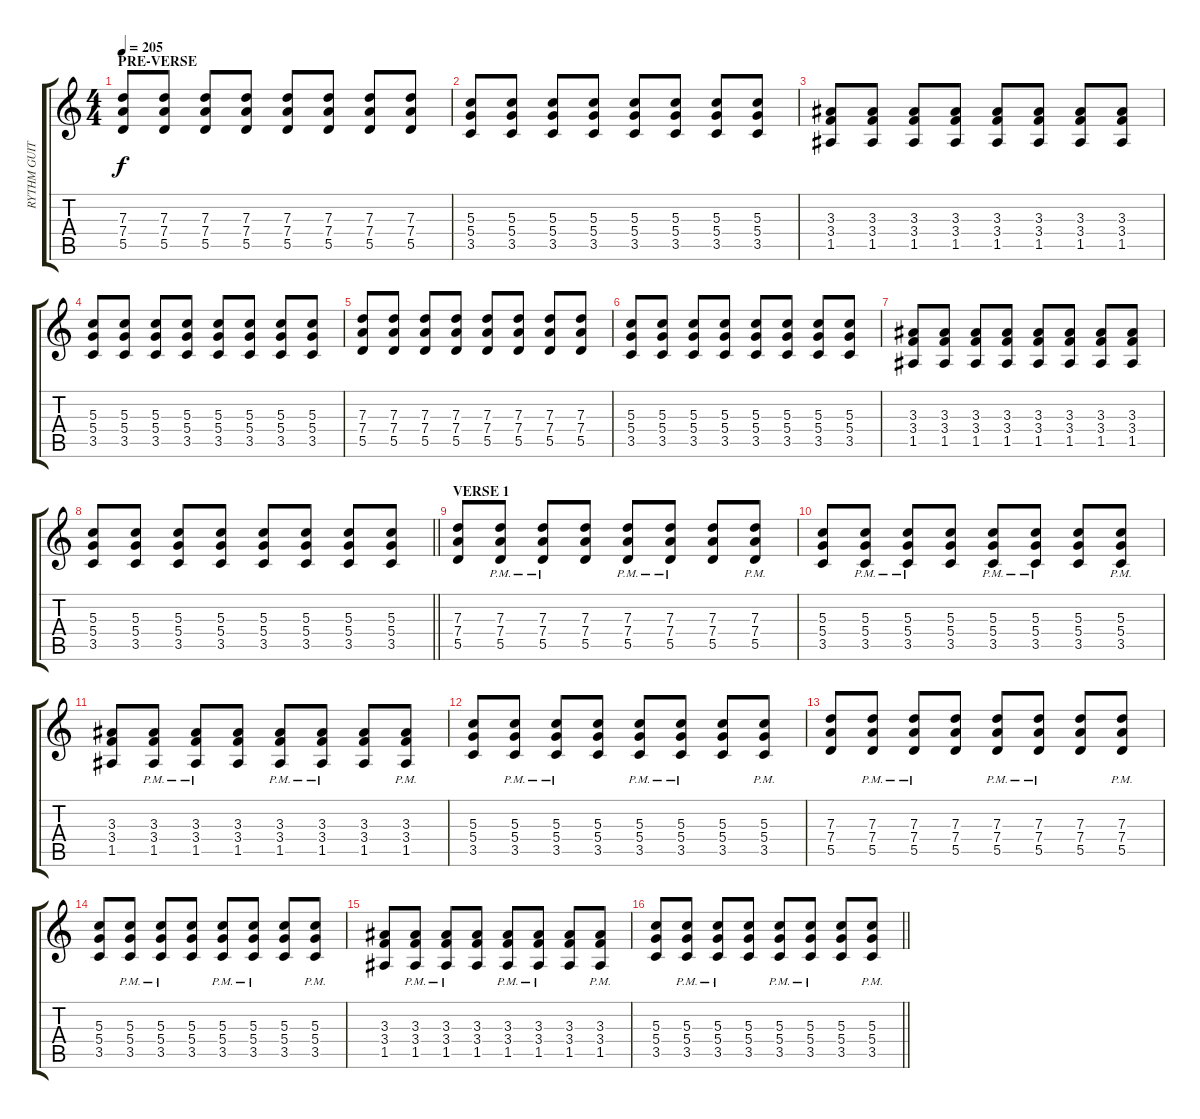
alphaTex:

\track ("RYTHM GUITAR" "RYTHM GUIT") {instrument overdrivenguitar}
\staff {score tabs}
\tuning (E4 B3 G3 D3 A2 E2) {hide}
\ts (4 4)
\section ("" "PRE-VERSE")
\tempo 205
\clef g2
\ks c
(7.3 7.4 5.5).8{dy f} (7.3 7.4 5.5).8 (7.3 7.4 5.5).8 (7.3 7.4 5.5).8 (7.3 7.4 5.5).8 (7.3 7.4 5.5).8 (7.3 7.4 5.5).8 (7.3 7.4 5.5).8 |
(5.3 5.4 3.5).8 (5.3 5.4 3.5).8 (5.3 5.4 3.5).8 (5.3 5.4 3.5).8 (5.3 5.4 3.5).8 (5.3 5.4 3.5).8 (5.3 5.4 3.5).8 (5.3 5.4 3.5).8 |
(3.3 3.4 1.5).8 (3.3 3.4 1.5).8 (3.3 3.4 1.5).8 (3.3 3.4 1.5).8 (3.3 3.4 1.5).8 (3.3 3.4 1.5).8 (3.3 3.4 1.5).8 (3.3 3.4 1.5).8 |
(5.3 5.4 3.5).8 (5.3 5.4 3.5).8 (5.3 5.4 3.5).8 (5.3 5.4 3.5).8 (5.3 5.4 3.5).8 (5.3 5.4 3.5).8 (5.3 5.4 3.5).8 (5.3 5.4 3.5).8 |
(7.3 7.4 5.5).8 (7.3 7.4 5.5).8 (7.3 7.4 5.5).8 (7.3 7.4 5.5).8 (7.3 7.4 5.5).8 (7.3 7.4 5.5).8 (7.3 7.4 5.5).8 (7.3 7.4 5.5).8 |
(5.3 5.4 3.5).8 (5.3 5.4 3.5).8 (5.3 5.4 3.5).8 (5.3 5.4 3.5).8 (5.3 5.4 3.5).8 (5.3 5.4 3.5).8 (5.3 5.4 3.5).8 (5.3 5.4 3.5).8 |
(3.3 3.4 1.5).8 (3.3 3.4 1.5).8 (3.3 3.4 1.5).8 (3.3 3.4 1.5).8 (3.3 3.4 1.5).8 (3.3 3.4 1.5).8 (3.3 3.4 1.5).8 (3.3 3.4 1.5).8 |
\barLineRight lightlight
(5.3 5.4 3.5).8 (5.3 5.4 3.5).8 (5.3 5.4 3.5).8 (5.3 5.4 3.5).8 (5.3 5.4 3.5).8 (5.3 5.4 3.5).8 (5.3 5.4 3.5).8 (5.3 5.4 3.5).8 |
\section ("" "VERSE 1")
(7.3 7.4 5.5).8 (7.3{pm} 7.4{pm} 5.5{pm}).8 (7.3{pm} 7.4{pm} 5.5{pm}).8 (7.3 7.4 5.5).8 (7.3{pm} 7.4{pm} 5.5{pm}).8 (7.3{pm} 7.4{pm} 5.5{pm}).8 (7.3 7.4 5.5).8 (7.3{pm} 7.4{pm} 5.5{pm}).8 |
(5.3 5.4 3.5).8 (5.3{pm} 5.4{pm} 3.5{pm}).8 (5.3{pm} 5.4{pm} 3.5{pm}).8 (5.3 5.4 3.5).8 (5.3{pm} 5.4{pm} 3.5{pm}).8 (5.3{pm} 5.4{pm} 3.5{pm}).8 (5.3 5.4 3.5).8 (5.3{pm} 5.4{pm} 3.5{pm}).8 |
(3.3 3.4 1.5).8 (3.3{pm} 3.4{pm} 1.5{pm}).8 (3.3{pm} 3.4{pm} 1.5{pm}).8 (3.3 3.4 1.5).8 (3.3{pm} 3.4{pm} 1.5{pm}).8 (3.3{pm} 3.4{pm} 1.5{pm}).8 (3.3 3.4 1.5).8 (3.3{pm} 3.4{pm} 1.5{pm}).8 |
(5.3 5.4 3.5).8 (5.3{pm} 5.4{pm} 3.5{pm}).8 (5.3{pm} 5.4{pm} 3.5{pm}).8 (5.3 5.4 3.5).8 (5.3{pm} 5.4{pm} 3.5{pm}).8 (5.3{pm} 5.4{pm} 3.5{pm}).8 (5.3 5.4 3.5).8 (5.3{pm} 5.4{pm} 3.5{pm}).8 |
(7.3 7.4 5.5).8 (7.3{pm} 7.4{pm} 5.5{pm}).8 (7.3{pm} 7.4{pm} 5.5{pm}).8 (7.3 7.4 5.5).8 (7.3{pm} 7.4{pm} 5.5{pm}).8 (7.3{pm} 7.4{pm} 5.5{pm}).8 (7.3 7.4 5.5).8 (7.3{pm} 7.4{pm} 5.5{pm}).8 |
(5.3 5.4 3.5).8 (5.3{pm} 5.4{pm} 3.5{pm}).8 (5.3{pm} 5.4{pm} 3.5{pm}).8 (5.3 5.4 3.5).8 (5.3{pm} 5.4{pm} 3.5{pm}).8 (5.3{pm} 5.4{pm} 3.5{pm}).8 (5.3 5.4 3.5).8 (5.3{pm} 5.4{pm} 3.5{pm}).8 |
(3.3 3.4 1.5).8 (3.3{pm} 3.4{pm} 1.5{pm}).8 (3.3{pm} 3.4{pm} 1.5{pm}).8 (3.3 3.4 1.5).8 (3.3{pm} 3.4{pm} 1.5{pm}).8 (3.3{pm} 3.4{pm} 1.5{pm}).8 (3.3 3.4 1.5).8 (3.3{pm} 3.4{pm} 1.5{pm}).8 |
\barLineRight lightlight
(5.3 5.4 3.5).8 (5.3{pm} 5.4{pm} 3.5{pm}).8 (5.3{pm} 5.4{pm} 3.5{pm}).8 (5.3 5.4 3.5).8 (5.3{pm} 5.4{pm} 3.5{pm}).8 (5.3{pm} 5.4{pm} 3.5{pm}).8 (5.3 5.4 3.5).8 (5.3{pm} 5.4{pm} 3.5{pm}).8
